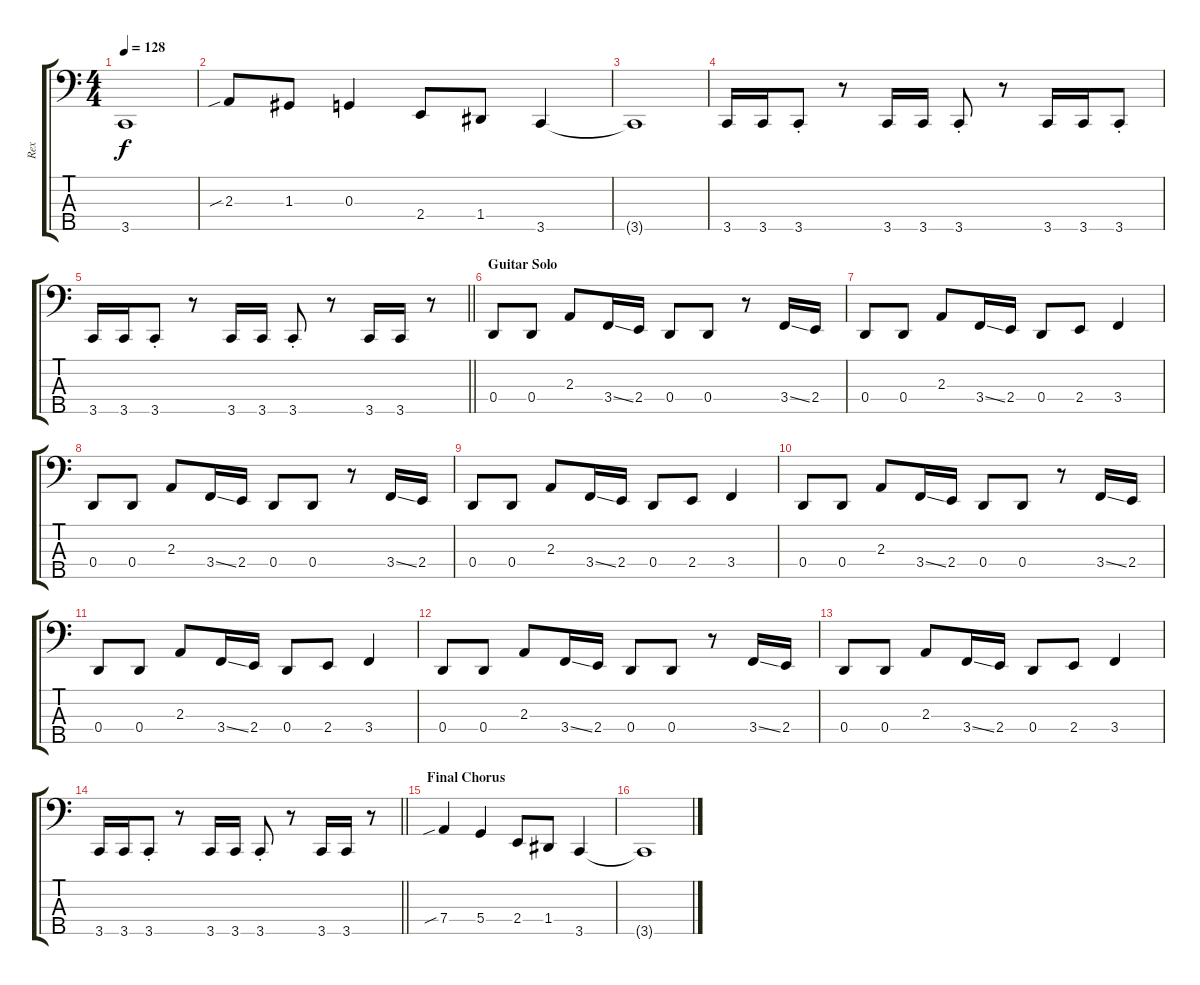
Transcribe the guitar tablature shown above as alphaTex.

\track ("Rex" "Rex") {instrument electricbassfinger}
\staff {score tabs}
\tuning (F2 C2 G1 D1 A0) {hide}
\ts (4 4)
\tempo 128
\clef f4
\ks c
3.5{t}.1{dy f} |
2.3{sib}.8 1.3.8 0.3.4 2.4.8 1.4.8 3.5.4 |
3.5{t}.1 |
3.5.16 3.5.16 3.5{st}.8 r.8 3.5.16 3.5.16 3.5{st}.8 r.8 3.5.16 3.5.16 3.5{st}.8 |
\barLineRight lightlight
3.5.16 3.5.16 3.5{st}.8 r.8 3.5.16 3.5.16 3.5{st}.8 r.8 3.5.16 3.5.16 r.8 |
\section ("" "Guitar Solo")
0.4.8 0.4.8 2.3.8 3.4{ss}.16 2.4.16 0.4.8 0.4.8 r.8 3.4{ss}.16 2.4.16 |
0.4.8 0.4.8 2.3.8 3.4{ss}.16 2.4.16 0.4.8 2.4.8 3.4.4 |
0.4.8 0.4.8 2.3.8 3.4{ss}.16 2.4.16 0.4.8 0.4.8 r.8 3.4{ss}.16 2.4.16 |
0.4.8 0.4.8 2.3.8 3.4{ss}.16 2.4.16 0.4.8 2.4.8 3.4.4 |
0.4.8 0.4.8 2.3.8 3.4{ss}.16 2.4.16 0.4.8 0.4.8 r.8 3.4{ss}.16 2.4.16 |
0.4.8 0.4.8 2.3.8 3.4{ss}.16 2.4.16 0.4.8 2.4.8 3.4.4 |
0.4.8 0.4.8 2.3.8 3.4{ss}.16 2.4.16 0.4.8 0.4.8 r.8 3.4{ss}.16 2.4.16 |
0.4.8 0.4.8 2.3.8 3.4{ss}.16 2.4.16 0.4.8 2.4.8 3.4.4 |
\barLineRight lightlight
3.5.16 3.5.16 3.5{st}.8 r.8 3.5.16 3.5.16 3.5{st}.8 r.8 3.5.16 3.5.16 r.8 |
\section ("" "Final Chorus")
7.4{sib}.4 5.4.4 2.4.8 1.4.8 3.5.4 |
3.5{t}.1
